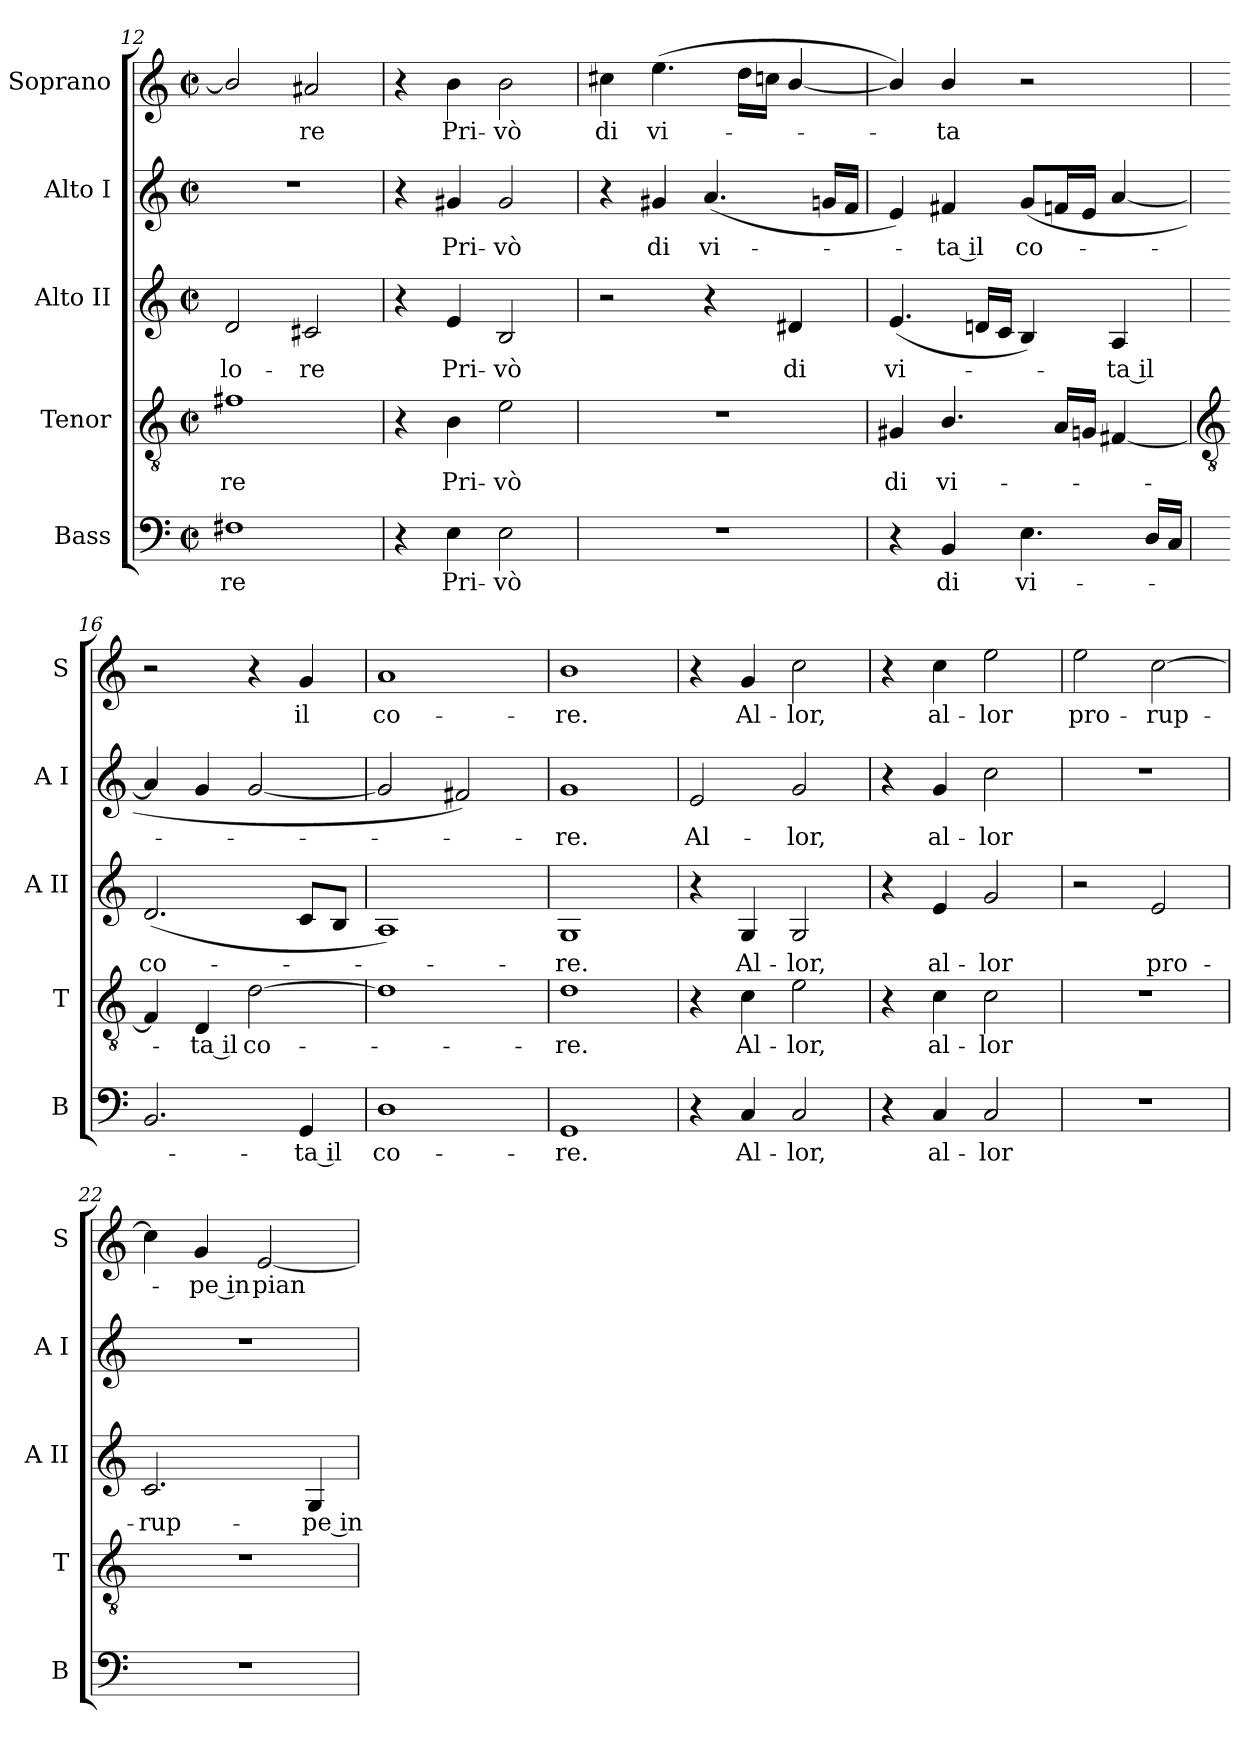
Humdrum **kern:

**kern	**text	**kern	**text	**kern	**text	**kern	**text	**kern	**text
*part5	*part5	*part4	*part4	*part3	*part3	*part2	*part2	*part1	*part1
*staff5	*staff5	*staff4	*staff4	*staff3	*staff3	*staff2	*staff2	*staff1	*staff1
*I"Bass	*	*I"Tenor	*	*I"Alto II	*	*I"Alto I	*	*I"Soprano	*
*I'B	*	*I'T	*	*I'A II	*	*I'A I	*	*I'S	*
*clefF4	*	*clefGv2	*	*clefG2	*	*clefG2	*	*clefG2	*
*k[]	*	*k[]	*	*k[]	*	*k[]	*	*k[]	*
*C:	*	*C:	*	*C:	*	*C:	*	*C:	*
*M2/2	*	*M2/2	*	*M2/2	*	*M2/2	*	*M2/2	*
*met(c|)	*	*met(c|)	*	*met(c|)	*	*met(c|)	*	*met(c|)	*
=12	=12	=12	=12	=12	=12	=12	=12	=12	=12
!	!LO:LY:b	!	!LO:LY:b	!	!LO:LY:b	!	!	!	!
1F#X	-re	1f#X	-re	2d	-lo-	1r	.	2b/]	.
!	!	!	!	!	!LO:LY:b	!	!	!	!LO:LY:b
.	.	.	.	2c#X	-re	.	.	2a#X	re
=13	=13	=13	=13	=13	=13	=13	=13	=13	=13
4r	.	4r	.	4r	.	4r	.	4r	.
!	!LO:LY:b	!	!LO:LY:b	!	!LO:LY:b	!	!LO:LY:b	!	!LO:LY:b
4E	Pri-	4B	Pri-	4e	Pri-	4g#X	Pri-	4b	Pri-
!	!LO:LY:b	!	!LO:LY:b	!	!LO:LY:b	!	!LO:LY:b	!	!LO:LY:b
2E	-vò	2e	-vò	2B	-vò	2g#	-vò	2b	-vò
=14	=14	=14	=14	=14	=14	=14	=14	=14	=14
!	!	!	!	!	!	!	!	!	!LO:LY:b
1r	.	1r	.	2r	.	4r	.	4cc#X	di
!	!	!	!	!	!	!	!LO:LY:b	!	!LO:LY:b
.	.	.	.	.	.	4g#X	di	(>4.ee	vi-
!	!	!	!	!	!	!	!LO:LY:b	!	!
.	.	.	.	4r	.	(<4.a	vi-	.	.
.	.	.	.	.	.	.	.	16ddLL	.
.	.	.	.	.	.	.	.	16ccnJJ	.
!	!	!	!	!	!LO:LY:b	!	!	!	!
.	.	.	.	4d#X	di	.	.	[4b/	.
.	.	.	.	.	.	16gnLL	.	.	.
.	.	.	.	.	.	16fJJ	.	.	.
=15	=15	=15	=15	=15	=15	=15	=15	=15	=15
!	!	!	!LO:LY:b	!	!LO:LY:b	!	!	!	!
4r	.	4G#X	di	(<4.e	vi-	4e)	.	4b/])	.
!	!LO:LY:b	!	!LO:LY:b	!	!	!	!LO:LY:b	!	!LO:LY:b
4BB	di	4.B/	vi-	.	.	4f#X	ta il	4b/	ta
.	.	.	.	16dnLL	.	.	.	.	.
.	.	.	.	16cJJ	.	.	.	.	.
!	!LO:LY:b	!	!	!	!	!	!LO:LY:b	!	!
4.E	vi-	.	.	4B)	.	(<8gL	co-	2r	.
.	.	16ALL	.	.	.	16fnL	.	.	.
.	.	16GnJJ	.	.	.	16eJJ	.	.	.
!	!	!	!	!	!LO:LY:b	!	!	!	!
.	.	[4F#X	.	4A	ta il	[4a	.	.	.
16DLL	.	.	.	.	.	.	.	.	.
16CJJ	.	.	.	.	.	.	.	.	.
!!LO:LB:g=z
=16	=16	=16	=16	=16	=16	=16	=16	=16	=16
*	*	*clefGv2	*	*	*	*	*	*	*
!	!	!	!	!	!LO:LY:b	!	!	!	!
2.BB	.	4F#]	.	(<2.d	co-	4a]	.	2r	.
!	!	!	!LO:LY:b	!	!	!	!	!	!
.	.	4D	ta il	.	.	4g	.	.	.
!	!	!	!LO:LY:b	!	!	!	!	!	!
.	.	[2d	co-	.	.	[2g	.	4r	.
!	!LO:LY:b	!	!	!	!	!	!	!	!LO:LY:b
4GG	ta il	.	.	8cL	.	.	.	4g	il
.	.	.	.	8BJ	.	.	.	.	.
=17	=17	=17	=17	=17	=17	=17	=17	=17	=17
!	!LO:LY:b	!	!	!	!	!	!	!	!LO:LY:b
1D	co-	1d]	.	1A)	.	2g]	.	1a	co-
.	.	.	.	.	.	2f#X)	.	.	.
=18	=18	=18	=18	=18	=18	=18	=18	=18	=18
!	!LO:LY:b	!	!LO:LY:b	!	!LO:LY:b	!	!LO:LY:b	!	!LO:LY:b
1GG	-re.	1d	re.	1G	re.	1g	re.	1b	-re.
=19	=19	=19	=19	=19	=19	=19	=19	=19	=19
!	!	!	!	!	!	!	!LO:LY:b	!	!
4r	.	4r	.	4r	.	2e	Al-	4r	.
!	!LO:LY:b	!	!LO:LY:b	!	!LO:LY:b	!	!	!	!LO:LY:b
4C	Al-	4c	Al-	4G	Al-	.	.	4g	Al-
!	!LO:LY:b	!	!LO:LY:b	!	!LO:LY:b	!	!LO:LY:b	!	!LO:LY:b
2C	-lor,	2e	-lor,	2G	-lor,	2g	-lor,	2cc	-lor,
=20	=20	=20	=20	=20	=20	=20	=20	=20	=20
4r	.	4r	.	4r	.	4r	.	4r	.
!	!LO:LY:b	!	!LO:LY:b	!	!LO:LY:b	!	!LO:LY:b	!	!LO:LY:b
4C	al-	4c	al-	4e	al-	4g	al-	4cc	al-
!	!LO:LY:b	!	!LO:LY:b	!	!LO:LY:b	!	!LO:LY:b	!	!LO:LY:b
2C	-lor	2c	-lor	2g	-lor	2cc	-lor	2ee	-lor
=21	=21	=21	=21	=21	=21	=21	=21	=21	=21
!	!	!	!	!	!	!	!	!	!LO:LY:b
1r	.	1r	.	2r	.	1r	.	2ee	pro-
!	!	!	!	!	!LO:LY:b	!	!	!	!LO:LY:b
.	.	.	.	2e	pro-	.	.	[2cc	-rup-
=22	=22	=22	=22	=22	=22	=22	=22	=22	=22
!	!	!	!	!	!LO:LY:b	!	!	!	!
1r	.	1r	.	2.c	-rup-	1r	.	4cc]	.
!	!	!	!	!	!	!	!	!	!LO:LY:b
.	.	.	.	.	.	.	.	4g	pe in
!	!	!	!	!	!	!	!	!	!LO:LY:b
.	.	.	.	.	.	.	.	[2e	pian-
!	!	!	!	!	!LO:LY:b	!	!	!	!
.	.	.	.	4G	-pe in	.	.	.	.
=	=	=	=	=	=	=	=	=	=
*-	*-	*-	*-	*-	*-	*-	*-	*-	*-
